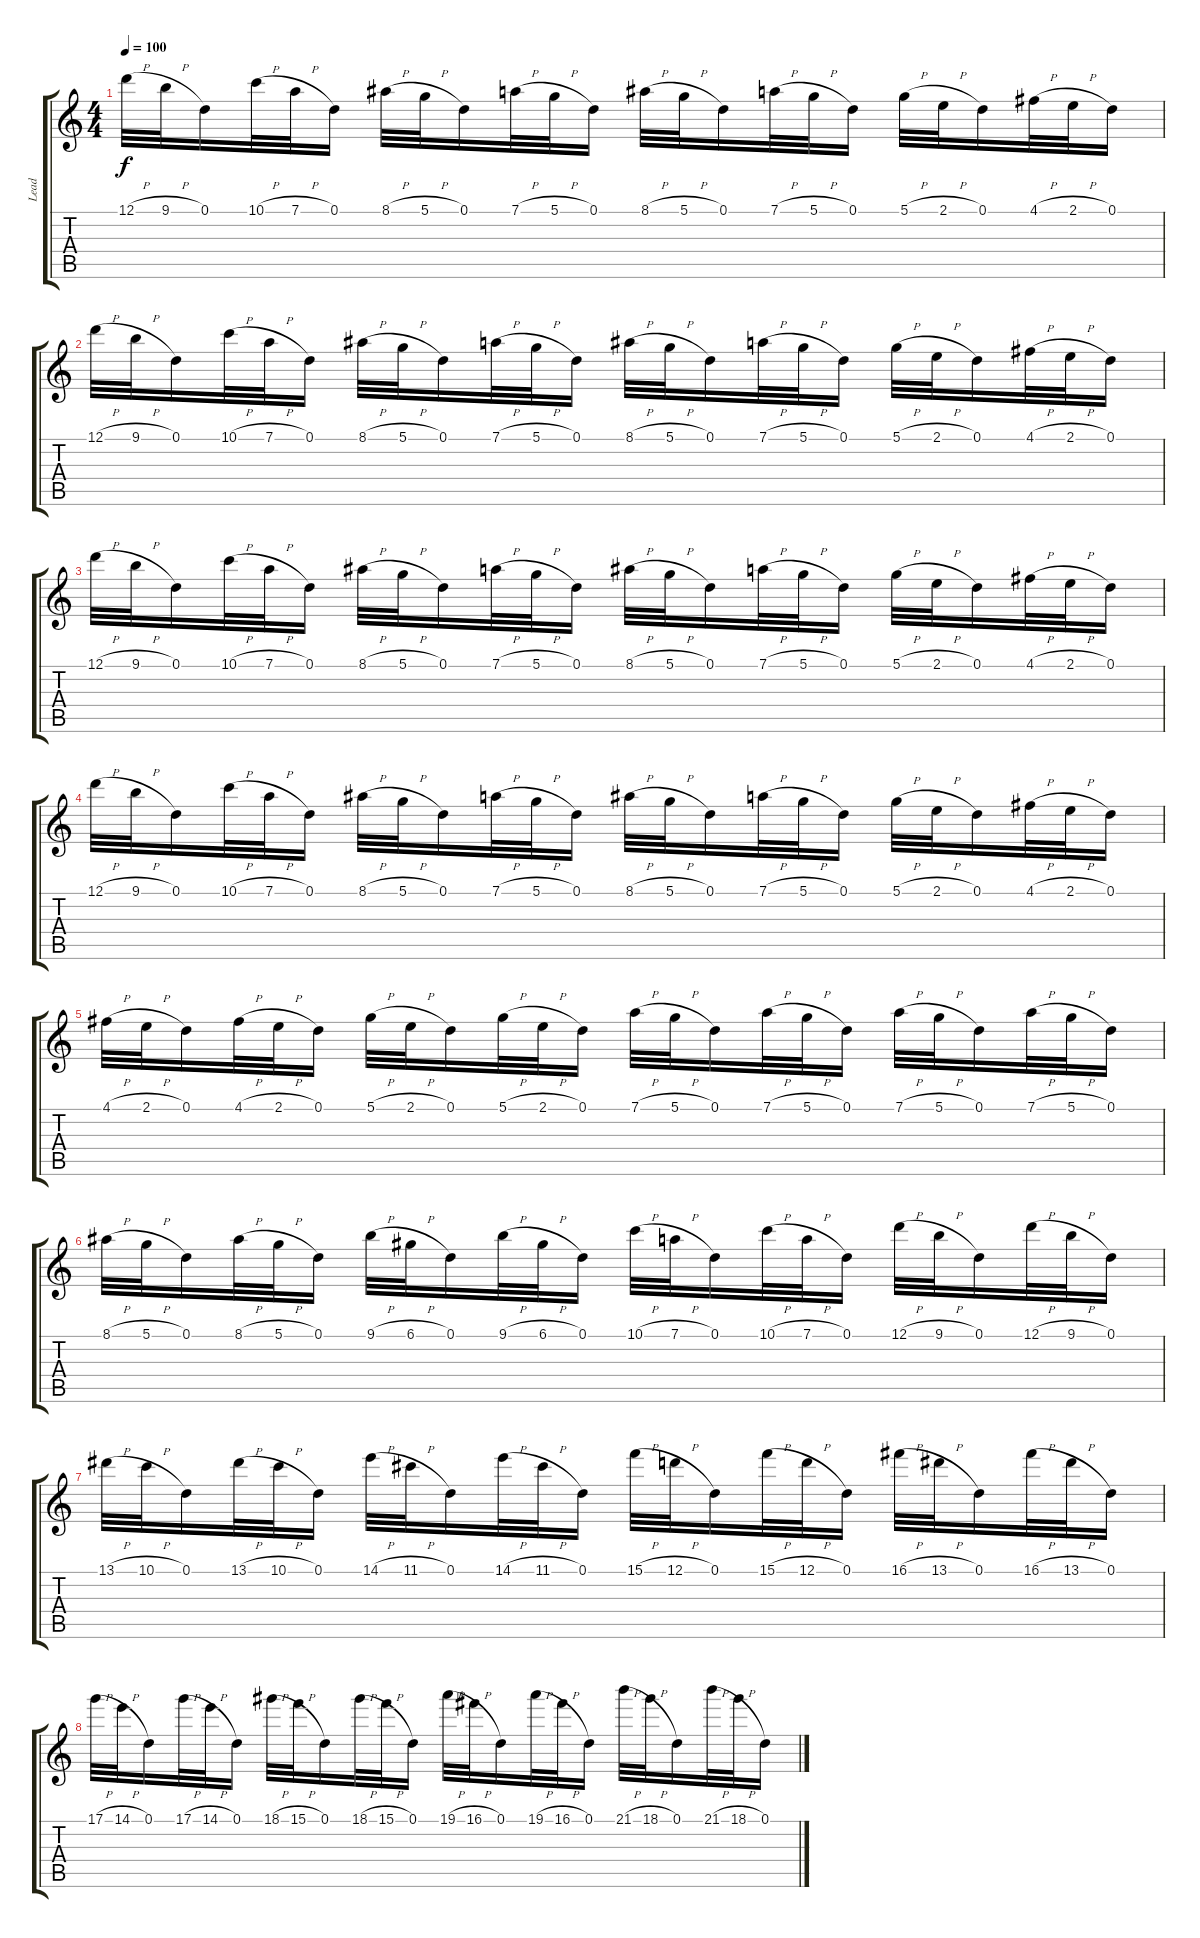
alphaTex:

\track ("Lead" "Lead") {instrument distortionguitar}
\staff {score tabs}
\tuning (D4 A3 F3 C3 G2 D2) {hide}
\ts (4 4)
\tempo 100
\clef g2
\ks c
12.1{h}.32{dy f} 9.1{h}.32 0.1.16 10.1{h}.32 7.1{h}.32 0.1.16 8.1{h}.32 5.1{h}.32 0.1.16 7.1{h}.32 5.1{h}.32 0.1.16 8.1{h}.32 5.1{h}.32 0.1.16 7.1{h}.32 5.1{h}.32 0.1.16 5.1{h}.32 2.1{h}.32 0.1.16 4.1{h}.32 2.1{h}.32 0.1.16 |
12.1{h}.32 9.1{h}.32 0.1.16 10.1{h}.32 7.1{h}.32 0.1.16 8.1{h}.32 5.1{h}.32 0.1.16 7.1{h}.32 5.1{h}.32 0.1.16 8.1{h}.32 5.1{h}.32 0.1.16 7.1{h}.32 5.1{h}.32 0.1.16 5.1{h}.32 2.1{h}.32 0.1.16 4.1{h}.32 2.1{h}.32 0.1.16 |
12.1{h}.32 9.1{h}.32 0.1.16 10.1{h}.32 7.1{h}.32 0.1.16 8.1{h}.32 5.1{h}.32 0.1.16 7.1{h}.32 5.1{h}.32 0.1.16 8.1{h}.32 5.1{h}.32 0.1.16 7.1{h}.32 5.1{h}.32 0.1.16 5.1{h}.32 2.1{h}.32 0.1.16 4.1{h}.32 2.1{h}.32 0.1.16 |
12.1{h}.32 9.1{h}.32 0.1.16 10.1{h}.32 7.1{h}.32 0.1.16 8.1{h}.32 5.1{h}.32 0.1.16 7.1{h}.32 5.1{h}.32 0.1.16 8.1{h}.32 5.1{h}.32 0.1.16 7.1{h}.32 5.1{h}.32 0.1.16 5.1{h}.32 2.1{h}.32 0.1.16 4.1{h}.32 2.1{h}.32 0.1.16 |
4.1{h}.32 2.1{h}.32 0.1.16 4.1{h}.32 2.1{h}.32 0.1.16 5.1{h}.32 2.1{h}.32 0.1.16 5.1{h}.32 2.1{h}.32 0.1.16 7.1{h}.32 5.1{h}.32 0.1.16 7.1{h}.32 5.1{h}.32 0.1.16 7.1{h}.32 5.1{h}.32 0.1.16 7.1{h}.32 5.1{h}.32 0.1.16 |
8.1{h}.32 5.1{h}.32 0.1.16 8.1{h}.32 5.1{h}.32 0.1.16 9.1{h}.32 6.1{h}.32 0.1.16 9.1{h}.32 6.1{h}.32 0.1.16 10.1{h}.32 7.1{h}.32 0.1.16 10.1{h}.32 7.1{h}.32 0.1.16 12.1{h}.32 9.1{h}.32 0.1.16 12.1{h}.32 9.1{h}.32 0.1.16 |
13.1{h}.32 10.1{h}.32 0.1.16 13.1{h}.32 10.1{h}.32 0.1.16 14.1{h}.32 11.1{h}.32 0.1.16 14.1{h}.32 11.1{h}.32 0.1.16 15.1{h}.32 12.1{h}.32 0.1.16 15.1{h}.32 12.1{h}.32 0.1.16 16.1{h}.32 13.1{h}.32 0.1.16 16.1{h}.32 13.1{h}.32 0.1.16 |
17.1{h}.32 14.1{h}.32 0.1.16 17.1{h}.32 14.1{h}.32 0.1.16 18.1{h}.32 15.1{h}.32 0.1.16 18.1{h}.32 15.1{h}.32 0.1.16 19.1{h}.32 16.1{h}.32 0.1.16 19.1{h}.32 16.1{h}.32 0.1.16 21.1{h}.32 18.1{h}.32 0.1.16 21.1{h}.32 18.1{h}.32 0.1.16
